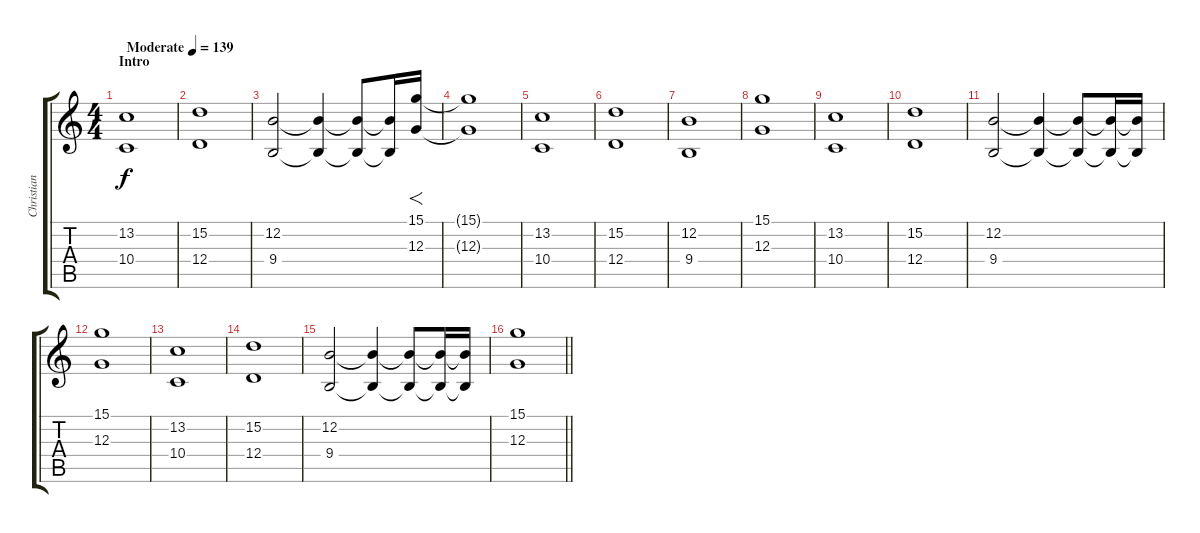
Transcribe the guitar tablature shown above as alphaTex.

\track ("Christian McAlhaney" "Christian ") {instrument synthstrings1}
\staff {score tabs}
\tuning (E4 B3 G3 D3 A2 D2) {hide}
\ts (4 4)
\section ("" "Intro")
\tempo (139 "Moderate")
\clef g2
\ks c
(13.2 10.4).1{dy f instrument synthstrings1} |
(15.2 12.4).1 |
(12.2 9.4).2 (12.2{t} 9.4{t}).4 (12.2{t} 9.4{t}).8 (12.2{t} 9.4{t}).16 (15.1 12.3).16{f} |
(15.1{t} 12.3{t}).1 |
(13.2 10.4).1 |
(15.2 12.4).1 |
(12.2 9.4).1 |
(15.1 12.3).1 |
(13.2 10.4).1{volume 10} |
(15.2 12.4).1 |
(12.2 9.4).2 (12.2{t} 9.4{t}).4 (12.2{t} 9.4{t}).8 (12.2{t} 9.4{t}).16 (12.2{t} 9.4{t}).16 |
(15.1 12.3).1 |
(13.2 10.4).1 |
(15.2 12.4).1 |
(12.2 9.4).2 (12.2{t} 9.4{t}).4 (12.2{t} 9.4{t}).8 (12.2{t} 9.4{t}).16 (12.2{t} 9.4{t}).16 |
\barLineRight lightlight
(15.1 12.3).1
